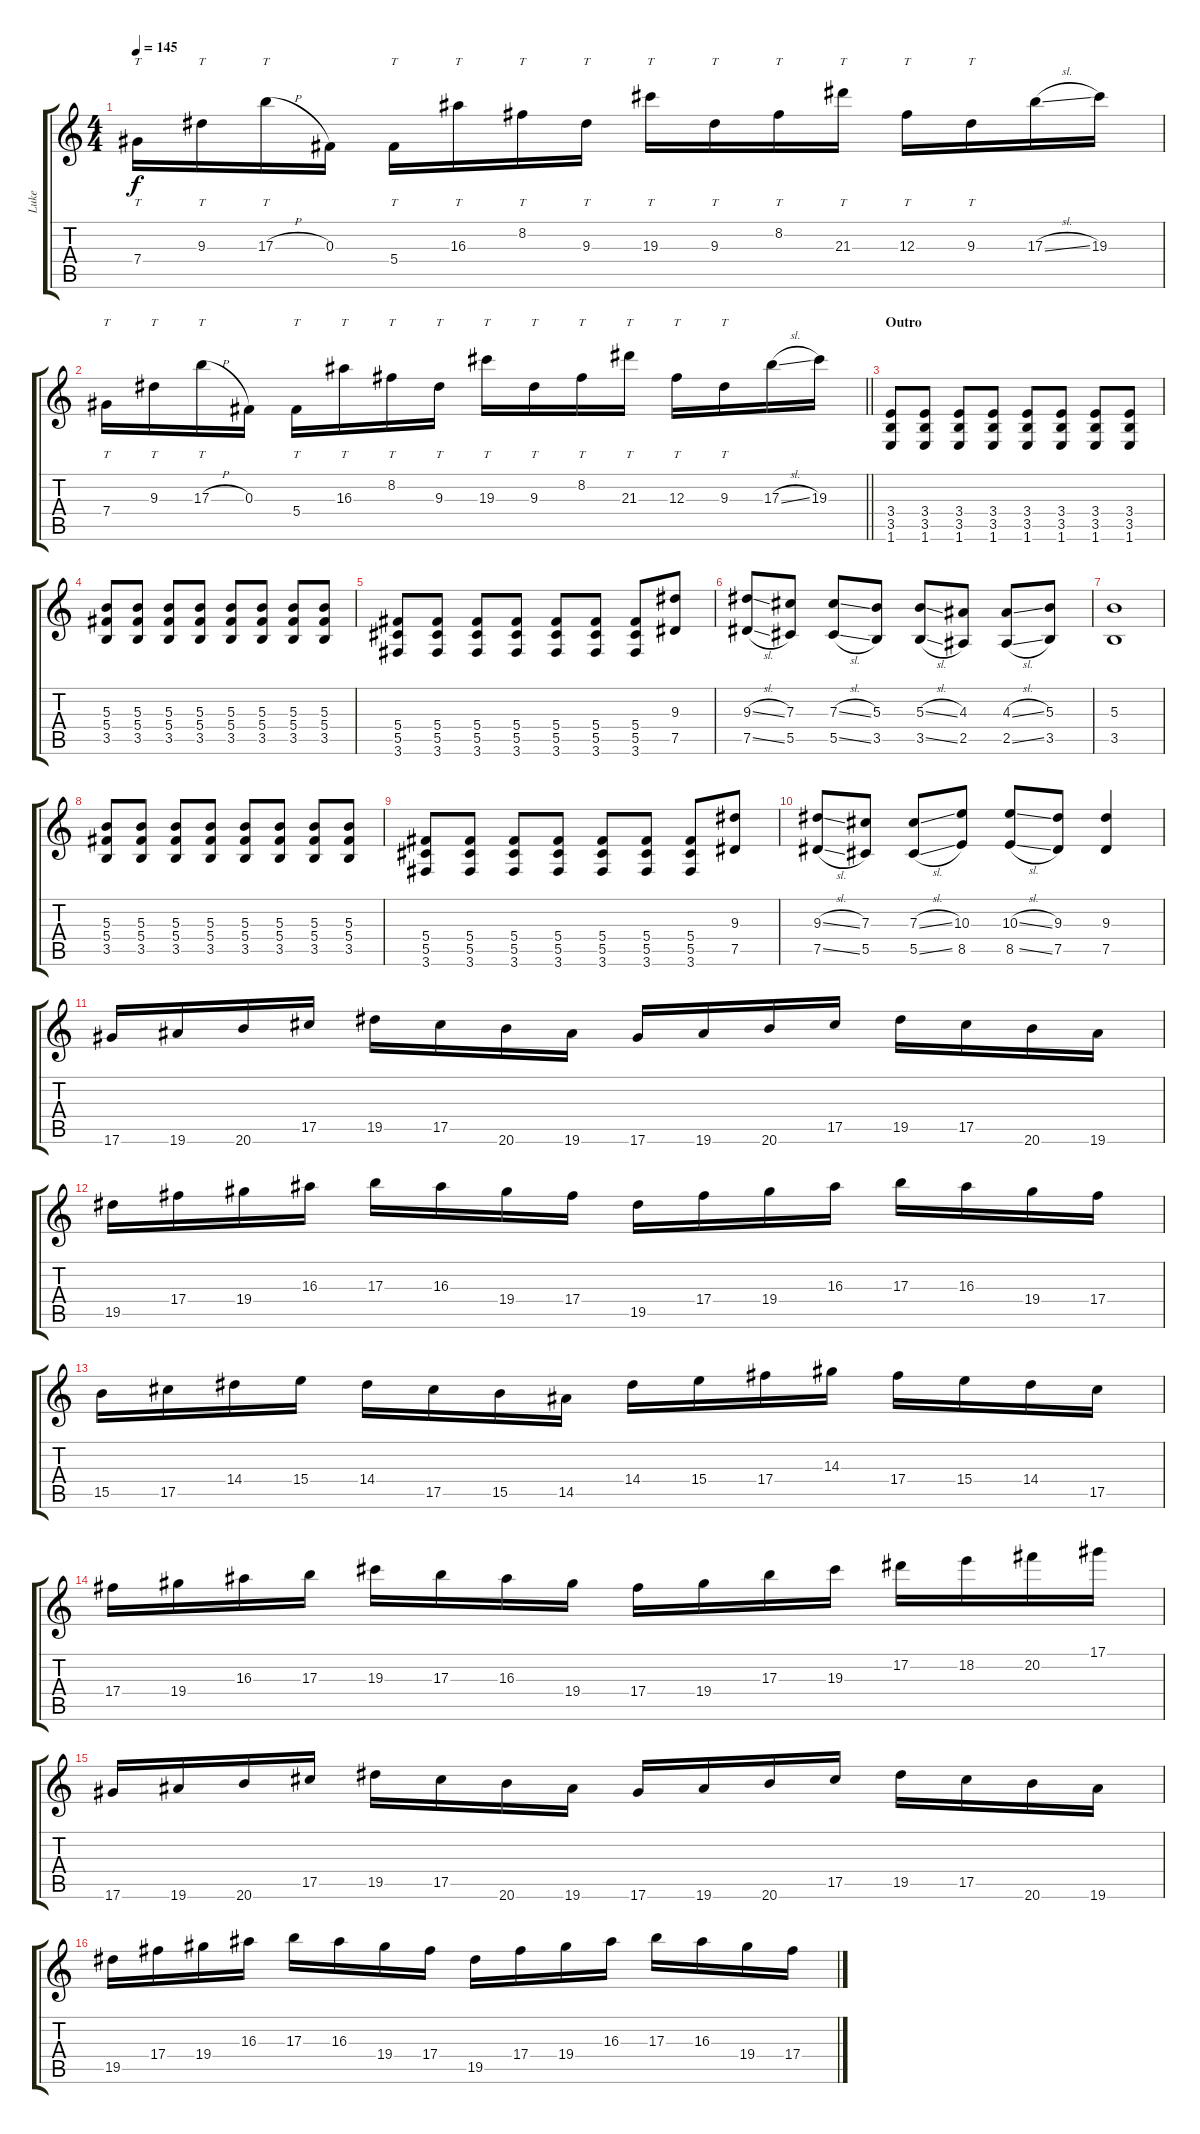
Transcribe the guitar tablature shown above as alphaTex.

\track ("Luke" "Luke") {instrument overdrivenguitar}
\staff {score tabs}
\tuning (Eb4 Bb3 Gb3 Db3 Ab2 Eb2) {hide}
\ts (4 4)
\tempo 145
\clef g2
\ks c
7.4.16{tt dy f} 9.3.16{tt} 17.3{h}.16{tt} 0.3.16 5.4.16{tt} 16.3.16{tt} 8.2.16{tt} 9.3.16{tt} 19.3.16{tt} 9.3.16{tt} 8.2.16{tt} 21.3.16{tt} 12.3.16{tt} 9.3.16{tt} 17.3{sl}.16 19.3.16 |
\barLineRight lightlight
7.4.16{tt} 9.3.16{tt} 17.3{h}.16{tt} 0.3.16 5.4.16{tt} 16.3.16{tt} 8.2.16{tt} 9.3.16{tt} 19.3.16{tt} 9.3.16{tt} 8.2.16{tt} 21.3.16{tt} 12.3.16{tt} 9.3.16{tt} 17.3{sl}.16 19.3.16 |
\section ("" "Outro")
(3.4 3.5 1.6).8 (3.4 3.5 1.6).8 (3.4 3.5 1.6).8 (3.4 3.5 1.6).8 (3.4 3.5 1.6).8 (3.4 3.5 1.6).8 (3.4 3.5 1.6).8 (3.4 3.5 1.6).8 |
(5.3 5.4 3.5).8 (5.3 5.4 3.5).8 (5.3 5.4 3.5).8 (5.3 5.4 3.5).8 (5.3 5.4 3.5).8 (5.3 5.4 3.5).8 (5.3 5.4 3.5).8 (5.3 5.4 3.5).8 |
(5.4 5.5 3.6).8 (5.4 5.5 3.6).8 (5.4 5.5 3.6).8 (5.4 5.5 3.6).8 (5.4 5.5 3.6).8 (5.4 5.5 3.6).8 (5.4 5.5 3.6).8 (9.3 7.5).8 |
(9.3{sl} 7.5{sl}).8 (7.3 5.5).8 (7.3{sl} 5.5{sl}).8 (5.3 3.5).8 (5.3{sl} 3.5{sl}).8 (4.3 2.5).8 (4.3{sl} 2.5{sl}).8 (5.3 3.5).8 |
(5.3 3.5).1 |
(5.3 5.4 3.5).8 (5.3 5.4 3.5).8 (5.3 5.4 3.5).8 (5.3 5.4 3.5).8 (5.3 5.4 3.5).8 (5.3 5.4 3.5).8 (5.3 5.4 3.5).8 (5.3 5.4 3.5).8 |
(5.4 5.5 3.6).8 (5.4 5.5 3.6).8 (5.4 5.5 3.6).8 (5.4 5.5 3.6).8 (5.4 5.5 3.6).8 (5.4 5.5 3.6).8 (5.4 5.5 3.6).8 (9.3 7.5).8 |
(9.3{sl} 7.5{sl}).8 (7.3 5.5).8 (7.3{sl} 5.5{sl}).8 (10.3 8.5).8 (10.3{sl} 8.5{sl}).8 (9.3 7.5).8 (9.3 7.5).4 |
17.6.16{volume 10} 19.6.16 20.6.16 17.5.16 19.5.16 17.5.16 20.6.16 19.6.16 17.6.16 19.6.16 20.6.16 17.5.16 19.5.16 17.5.16 20.6.16 19.6.16 |
19.5.16 17.4.16 19.4.16 16.3.16 17.3.16 16.3.16 19.4.16 17.4.16 19.5.16 17.4.16 19.4.16 16.3.16 17.3.16 16.3.16 19.4.16 17.4.16 |
15.5.16 17.5.16 14.4.16 15.4.16 14.4.16 17.5.16 15.5.16 14.5.16 14.4.16 15.4.16 17.4.16 14.3.16 17.4.16 15.4.16 14.4.16 17.5.16 |
17.4.16 19.4.16 16.3.16 17.3.16 19.3.16 17.3.16 16.3.16 19.4.16 17.4.16 19.4.16 17.3.16 19.3.16 17.2.16 18.2.16 20.2.16 17.1.16 |
17.6.16{volume 10} 19.6.16 20.6.16 17.5.16 19.5.16 17.5.16 20.6.16 19.6.16 17.6.16 19.6.16 20.6.16 17.5.16 19.5.16 17.5.16 20.6.16 19.6.16 |
19.5.16 17.4.16 19.4.16 16.3.16 17.3.16 16.3.16 19.4.16 17.4.16 19.5.16 17.4.16 19.4.16 16.3.16 17.3.16 16.3.16 19.4.16 17.4.16
